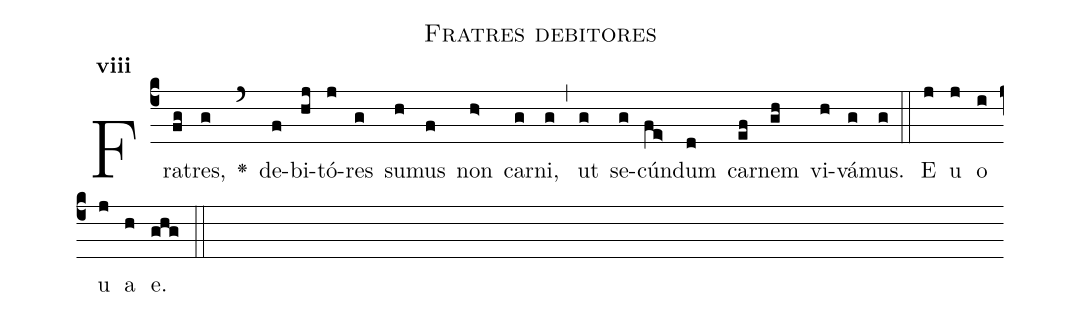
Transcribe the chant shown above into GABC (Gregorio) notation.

name:Fratres debitores;
office-part:Antiphona;
mode:8;
%%
initial-style: 1;
name: Fratres debitores;
book: Antiphonae & Responsoria/Tomus IV, p. 25;
occasion: Dominica III per Annum;
office-part: 1V Ant M-I ad lib;
annotation: 8g2;
centering-scheme: english;
font: OFLSortsMillGoudy;
height: 11;
width: 4.5;
%%
(c4)Fra(fg)tres,(g) <v>\greheightstar</v>(`) de(f)bi(hj)tó(j)res(g) su(h)mus(f) non(h>) car(g)ni,(g) (,) ut(g) se(g)cún(fe>)dum(d) car(ef)nem(gh) vi(h)vá(g)mus.(g) (::) E(j) u(j) o(i) u(j) a(h) e.(ghg) (::)
